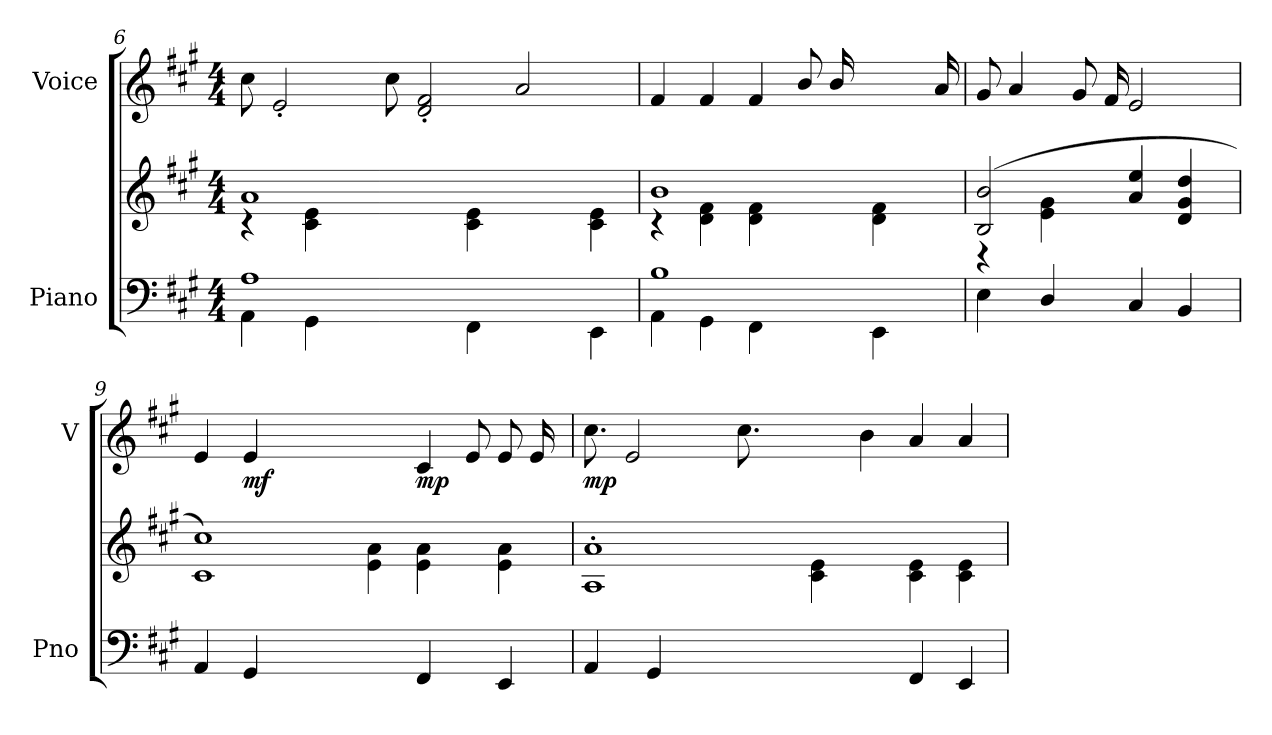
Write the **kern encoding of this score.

**kern	**kern	**kern	**dynam
*part2	*part2	*part1	*part1
*staff3	*staff2	*staff1	*staff1
*I"Piano	*	*I"Voice	*
*I'Pno	*	*I'V	*
*clefF4	*clefG2	*clefG2	*
*k[f#c#g#]	*k[f#c#g#]	*k[f#c#g#]	*
*M4/4	*M4/4	*M4/4	*
=6	=6	=6	=6
*^	*^	*	*
1A	4AA\	1a	4r	8cc#\	.
.	.	.	.	2e'/	.
.	4GG#\	.	4c#\ 4e\	.	.
.	1.ryy	.	1.ryy	.	.
.	.	.	.	8cc#\	.
.	.	.	.	2d/' 2f#/'	.
4FF#\	.	4c#\ 4e\	.	.	.
2ryy	.	2ryy	.	2a/	.
4EE\	.	4c#\ 4e\	.	4ryy	.
=7	=7	=7	=7	=7	=7
1B	4AA\	1b	4r	4f#/	.
.	4GG#\	.	4d\ 4f#\	4f#/	.
.	4FF#\	.	4d\ 4f#\	4f#/	.
.	2ryy	.	2ryy	8b/	.
.	.	.	.	16b/	.
.	.	.	.	4ryy	.
4EE\	.	4d\ 4f#\	.	.	.
.	.	.	.	16ryy	.
16ryy	16ryy	16ryy	16ryy	16a/	.
*v	*v	*	*	*	*
!!LO:LB:g=z
=8	=8	=8	=8	=8
4E\	(>2B/ 2b/	4r	8g#/	.
.	.	.	4a/	.
4D/	.	4e\ 4g#\	.	.
.	.	.	8g#/	.
16ryy	16ryy	2ryy	16f#/	.
4C#/	4a/ 4ee/	.	2e/	.
4BB/	4d/ 4g#/ 4dd/	.	.	.
.	.	16ryy	.	.
=9	=9	=9	=9	=9
4AA/	1cc#)	1c#	4e/	.
!	!	!	!	!LO:DY:b
4GG#/	.	.	4e/	mf
2.ryy	.	.	2.ryy	.
.	4e\ 4a\	2..ryy	.	.
!	!	!	!	!LO:DY:b
4FF#/	4e\ 4a\	.	4c#/	mp
8ryy	8ryy	.	8e/	.
4EE/	4e\ 4a\	.	8e/	.
.	.	.	16e/	.
.	.	.	16ryy	.
=10	=10	=10	=10	=10
!	!	!	!	!LO:DY:b
4AA/	1a'	1A	8.cc#\	mp
.	.	.	2e/	.
4GG#/	.	.	.	.
1ryy	.	.	.	.
.	.	.	8.cc#\	.
.	.	.	4.ryy	.
.	4c#\ 4e\	1ryy	.	.
.	4ryy	.	4b\	.
4FF#/	4c#\ 4e\	.	4a/	.
4EE/	4c#\ 4e\	.	4a/	.
*	*v	*v	*	*
=	=	=	=
*-	*-	*-	*-
